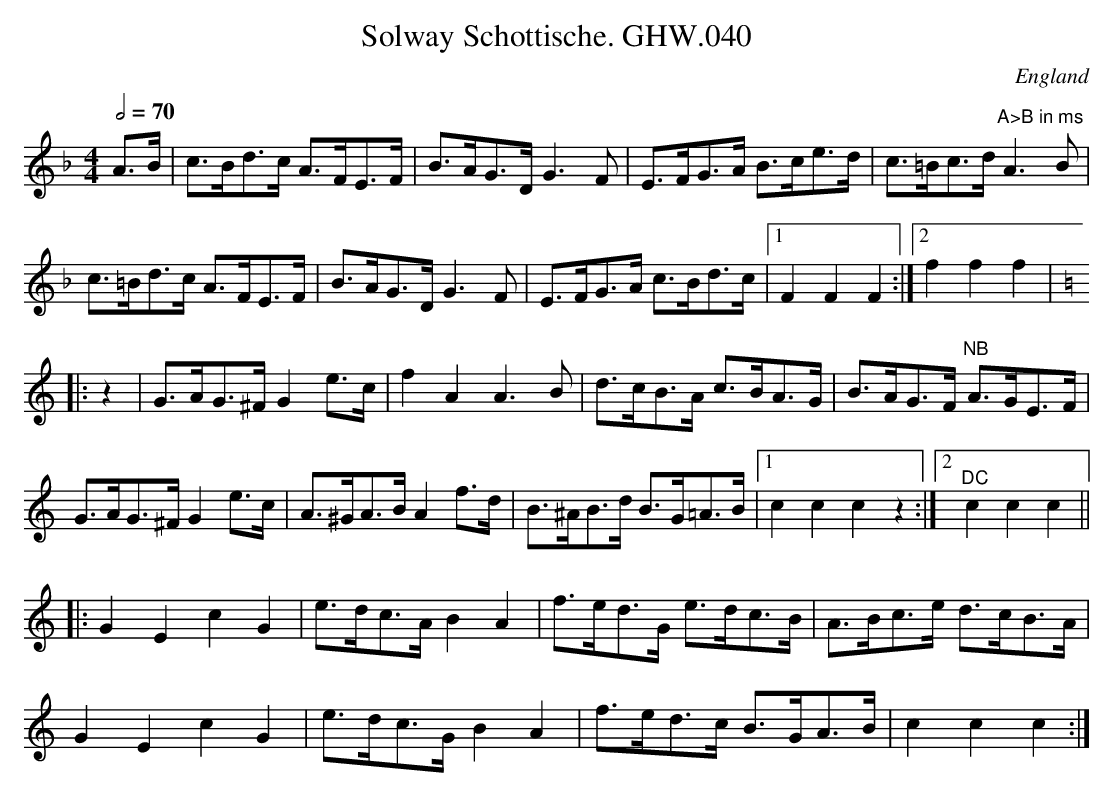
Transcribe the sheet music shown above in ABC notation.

X:1
T:Solway Schottische. GHW.040
M:4/4
L:1/8
Q:1/2=70
O:England
K:F major
A>B|c>Bd>c A>FE>F|B>AG>D G3 F|\
E>FG>A B>ce>d|c>=Bc>d "^A>B in ms"A3B|!
c>=Bd>c A>FE>F|B>AG>D G3 F|E>FG>A c>Bd>c|1F2F2F2:|2f2f2f2|!
K:C
|:z2|G>AG>^F G2 e>c|f2 A2 A3 B|d>cB>A c>BA>G|B>AG>F "^NB"A>GE>F|!
G>AG>^F G2 e>c|A>^GA>B A2 f>d|\
B>^AB>d B>G=A>B|1 c2c2c2 z2:|2"^DC"2c2c2c2||!
|:G2E2 c2G2|e>dc>A B2A2|f>ed>G e>dc>B|A>Bc>e d>cB>A|!
G2E2c2G2|e>dc>G B2A2|f>ed>c B>GA>B|c2c2c2:|
